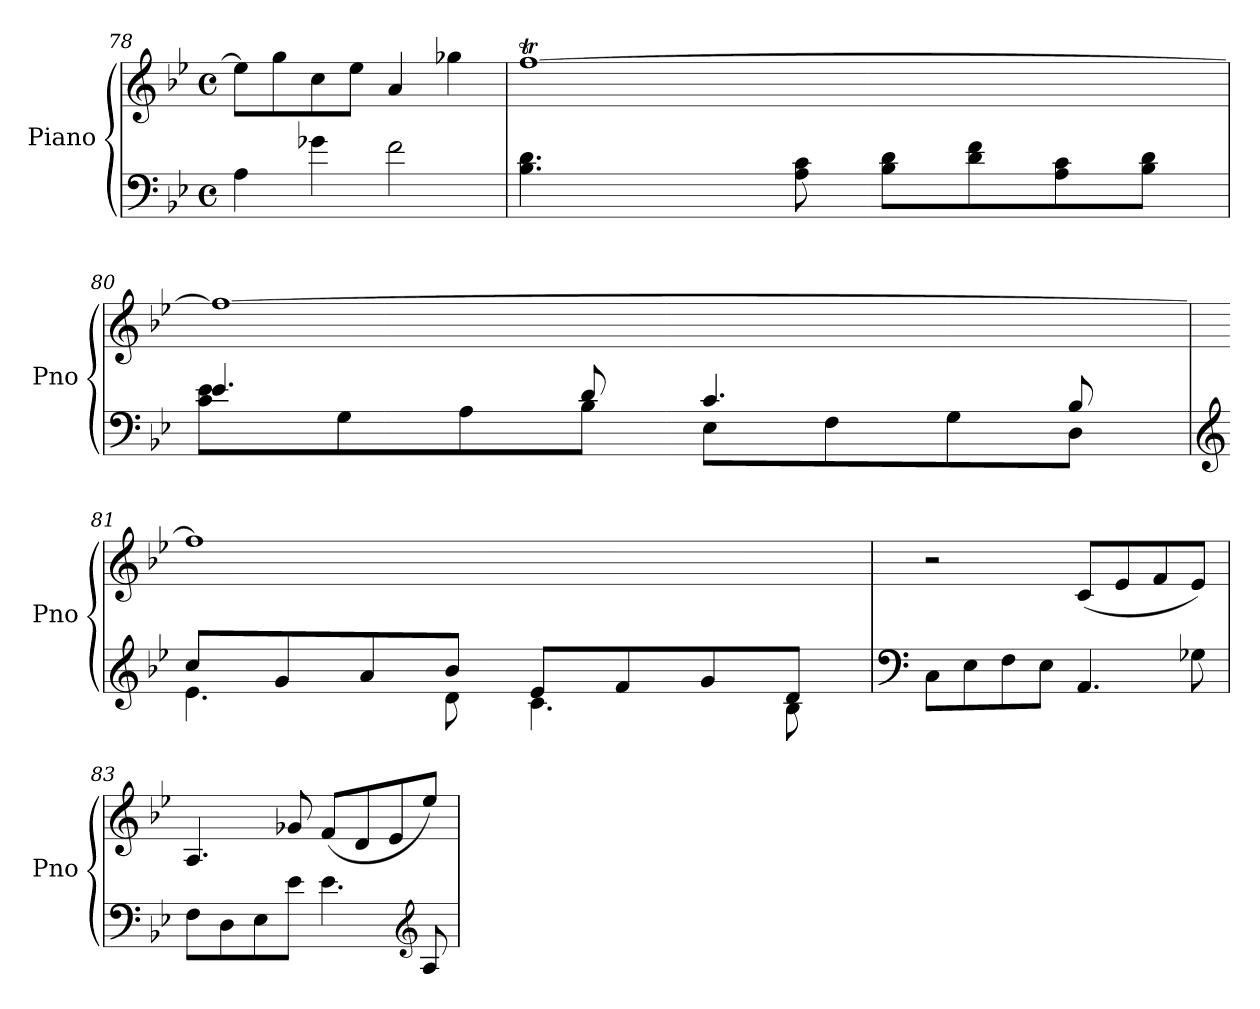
**kern	**kern	**dynam
*part1	*part1	*part1
*staff2	*staff1	*staff1/2
*I"Piano	*	*
*I'Pno	*	*
!!LO:LB:g=z
*clefF4	*clefG2	*
*k[b-e-]	*k[b-e-]	*
*M4/4	*M4/4	*
*met(c)	*met(c)	*
=78	=78	=78
*^	*	*
1ryy	4A\	8ee-\L]	.
.	.	8gg\	.
!	!	!	!LO:DY:b=2
.	4g-X\	8cc\	other-dynamics
.	.	8ee-\J	.
.	2f\	4a/	.
!	!	!	!LO:DY:b
.	.	4gg-X\	other-dynamics
!!LO:LB:g=z
=79	=79	=79	=79
*	*	*^	*
1ryy	4.B-\ 4.d\	[1ffT	32ryy	.
.	.	.	32ggnLLLyy	.
.	.	.	32ffyy	.
.	.	.	32ggyy	.
.	.	.	32ffyy	.
.	.	.	32ggyy	.
.	.	.	32ffyy	.
.	.	.	32ggJJJyy	.
.	.	.	32ffLLLyy	.
.	.	.	32ggyy	.
.	.	.	32ffyy	.
.	.	.	32ggyy	.
.	8A\ 8c\	.	32ffyy	.
.	.	.	32ggyy	.
.	.	.	32ffyy	.
.	.	.	32ggJJJyy	.
.	8B-\ 8d\L	.	32ffLLLyy	.
.	.	.	32ggyy	.
.	.	.	32ffyy	.
.	.	.	32ggyy	.
.	8d\ 8f\	.	32ffyy	.
.	.	.	32ggyy	.
.	.	.	32ffyy	.
.	.	.	32ggJJJyy	.
.	8A\ 8c\	.	32ffLLLyy	.
.	.	.	32ggyy	.
.	.	.	32ffyy	.
.	.	.	32ggyy	.
.	8B-\ 8d\J	.	32ffyy	.
.	.	.	32ggyy	.
.	.	.	32ffyy	.
.	.	.	32ggJJJyy	.
!!LO:LB:g=z	!!
=80	=80	=80	=80	=80
*	*^	*	*	*
1ryy	4.e-/	8c\ 8e-\L	1ff_	32ryy	.
.	.	.	.	32ggLLLyy	.
.	.	.	.	32ffyy	.
.	.	.	.	32ggyy	.
.	.	8G\	.	32ffyy	.
.	.	.	.	32ggyy	.
.	.	.	.	32ffyy	.
.	.	.	.	32ggJJJyy	.
.	.	8A\	.	32ffLLLyy	.
.	.	.	.	32ggyy	.
.	.	.	.	32ffyy	.
.	.	.	.	32ggyy	.
.	8d/	8B-\J	.	32ffyy	.
.	.	.	.	32ggyy	.
.	.	.	.	32ffyy	.
.	.	.	.	32ggJJJyy	.
.	4.c/	8E-\L	.	32ffLLLyy	.
.	.	.	.	32ggyy	.
.	.	.	.	32ffyy	.
.	.	.	.	32ggyy	.
.	.	8F\	.	32ffyy	.
.	.	.	.	32ggyy	.
.	.	.	.	32ffyy	.
.	.	.	.	32ggJJJyy	.
.	.	8G\	.	32ffLLLyy	.
.	.	.	.	32ggyy	.
.	.	.	.	32ffyy	.
.	.	.	.	32ggyy	.
.	8B-/	8D\J	.	32ffyy	.
.	.	.	.	32ggyy	.
.	.	.	.	32ffyy	.
.	.	.	.	32ggJJJyy	.
!!LO:PB:g=z	!!
=81	=81	=81	=81	=81	=81
*clefG2	*	*	*	*	*
1ryy	8cc/L	4.e-\	1ff]	32ryy	.
.	.	.	.	32ggLLLyy	.
.	.	.	.	32ffyy	.
.	.	.	.	32ggyy	.
.	8g/	.	.	32ffyy	.
.	.	.	.	32ggyy	.
.	.	.	.	32ffyy	.
.	.	.	.	32ggJJJyy	.
.	8a/	.	.	32ffLLLyy	.
.	.	.	.	32ggyy	.
.	.	.	.	32ffyy	.
.	.	.	.	32ggyy	.
.	8b-/J	8d\	.	32ffyy	.
.	.	.	.	32ggyy	.
.	.	.	.	32ffyy	.
.	.	.	.	32ggJJJyy	.
.	8e-/L	4.c\	.	32ffLLLyy	.
.	.	.	.	32ggyy	.
.	.	.	.	32ffyy	.
.	.	.	.	32ggyy	.
.	8f/	.	.	32ffyy	.
.	.	.	.	32ggyy	.
.	.	.	.	32ffyy	.
.	.	.	.	32ggJJJyy	.
.	8g/	.	.	32ffLLLyy	.
.	.	.	.	32ggyy	.
.	.	.	.	32ffyy	.
.	.	.	.	32ggyy	.
.	8d/J	8B-\	.	32ffyy	.
.	.	.	.	32ggyy	.
.	.	.	.	32ffTTTyy	.
.	.	.	.	32ggJJJyy	.
*v	*v	*v	*	*	*
*	*v	*v	*
=82	=82	=82
*clefF4	*	*
*^	*^	*
!	!	!	!	!LO:DY:a=2
*	*	*v	*v	*
1ryy	8C\L	2r	other-dynamics
.	8E-\	.	.
.	8F\	.	.
.	8E-\J	.	.
.	4.AA/	(<8c/L	.
.	.	8e-/	.
.	.	8f/	.
.	8G-X\	8e-/J)	.
!!LO:LB:g=z
=83	=83	=83	=83
1ryy	8F\L	4.A/	.
.	8D\	.	.
.	8E-\	.	.
.	8e-\J	8g-X/	.
.	4.e-\	(>8f/L	.
.	.	8d/	.
.	.	8e-/	.
*clefG2	*	*	*
.	8A/	8ee-/J)	.
*v	*v	*	*
=	=	=
*-	*-	*-
